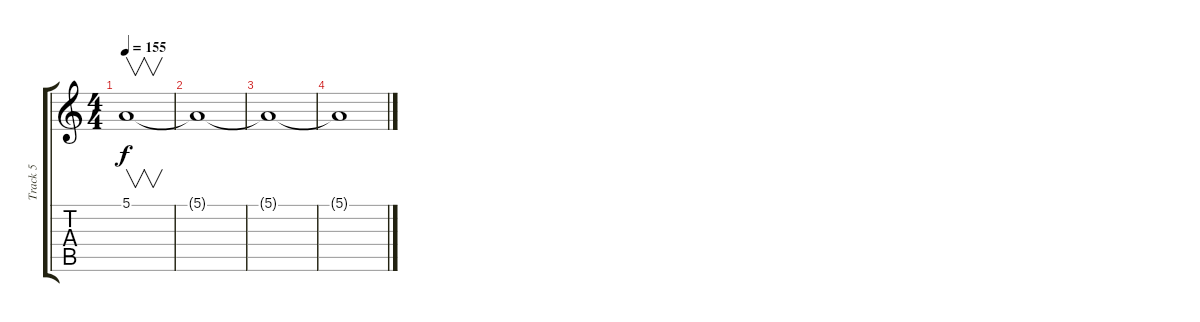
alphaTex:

\track ("Track 5" "Track 5") {instrument lead2sawtooth}
\staff {score tabs}
\tuning (E4 B3 G3 D3 A2 E2) {hide}
\ts (4 4)
\tempo 155
\clef g2
\ks c
5.1.1{v dy f} |
5.1{t}.1 |
5.1{t}.1 |
5.1{t}.1
